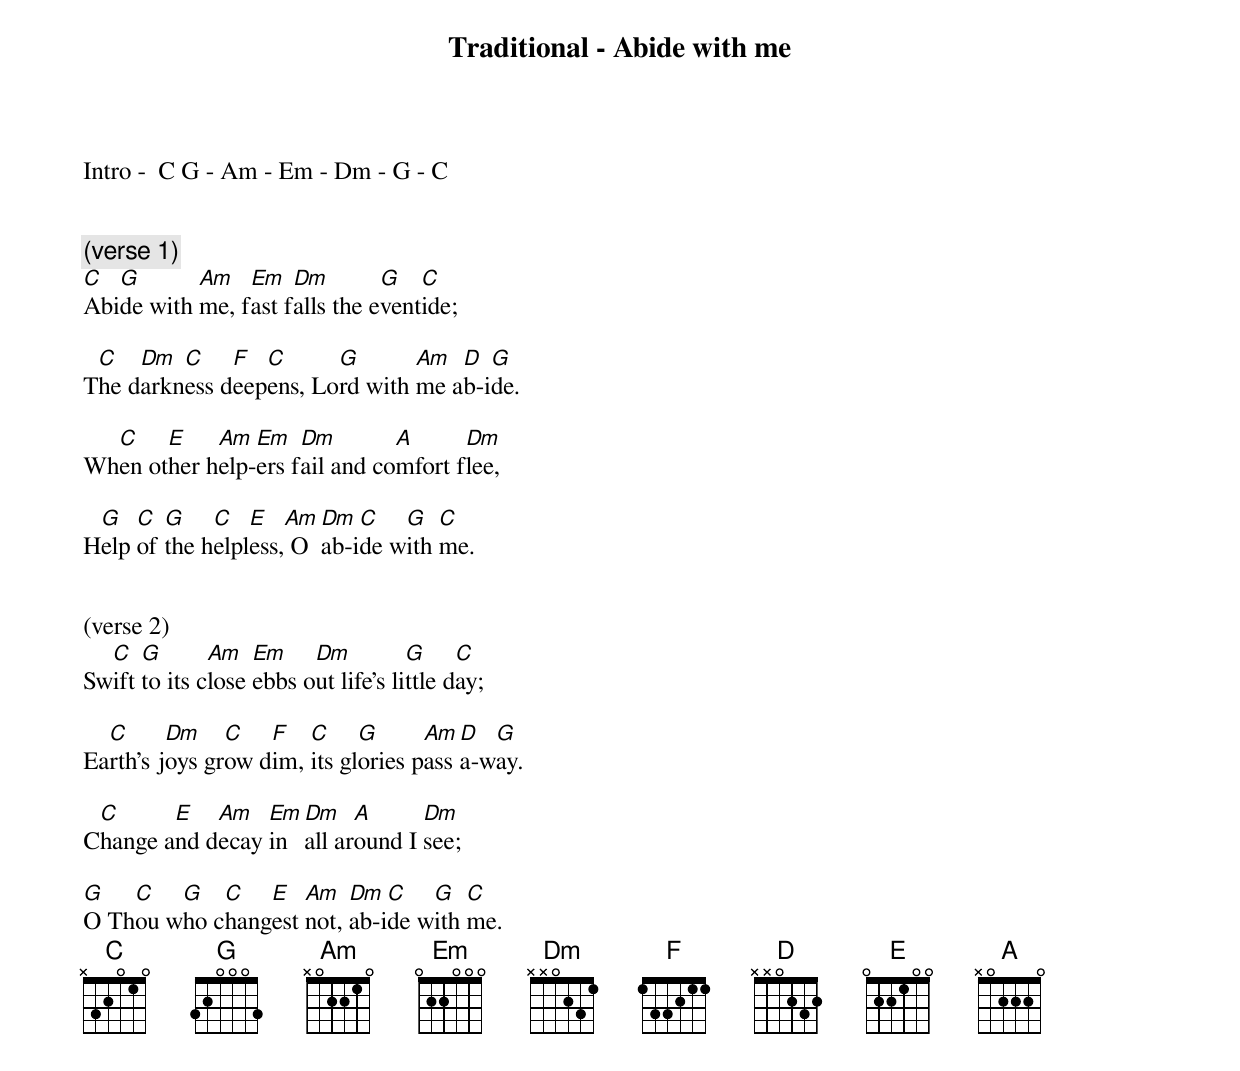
Traditional - Abide with me

Intro -  C G - Am - Em - Dm - G - C


(verse 1)
C  G       Am   Em   Dm        G   C
Abide with me, fast falls the eventide;

 C   Dm  C    F  C      G       Am  D  G
The darkness deepens, Lord with me ab-ide.

  C    E    Am  Em   Dm        A      Dm
When other help-ers fail and comfort flee,

 G   C  G    C   E   Am  Dm  C   G   C
Help of the helpless, O  ab-ide with me.


(verse 2)
  C   G       Am   Em    Dm          G     C
Swift to its close ebbs out life's little day;

  C      Dm    C   F   C     G      Am  D  G
Earth's joys grow dim, its glories pass a-way.

 C      E   Am   Em  Dm    A      Dm
Change and decay in  all around I see;

G   C   G   C   E   Am   Dm  C   G   C
O Thou who changest not, ab-ide with me.
